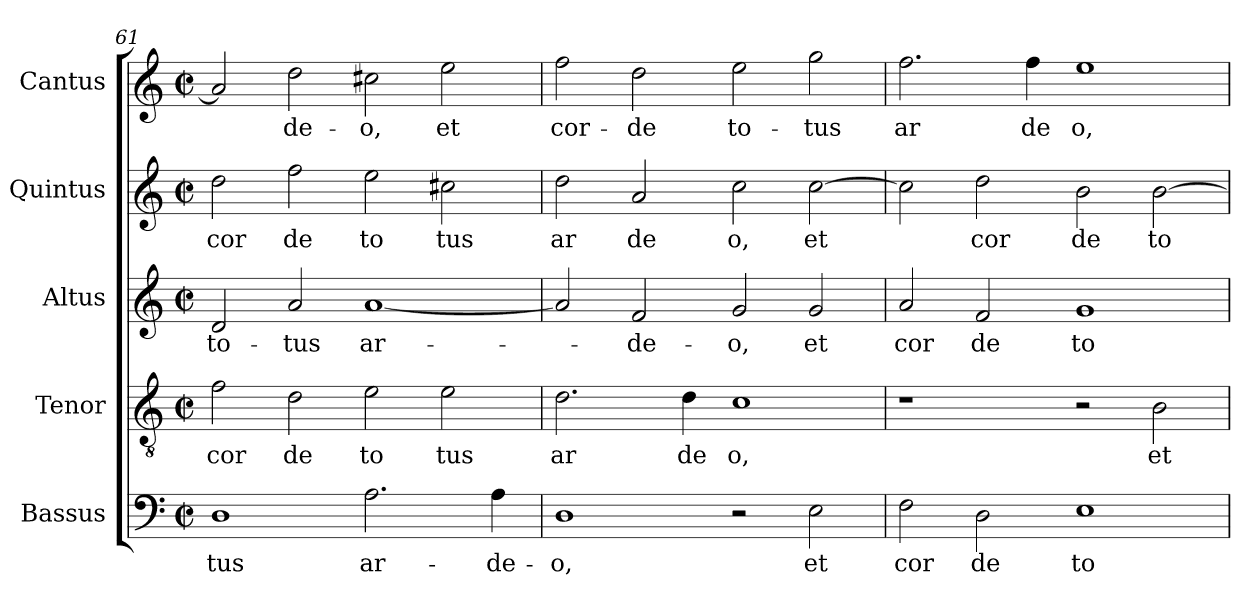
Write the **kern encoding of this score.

**kern	**text	**kern	**text	**kern	**text	**kern	**text	**kern	**text
*part5	*part5	*part4	*part4	*part3	*part3	*part2	*part2	*part1	*part1
*staff5	*staff5	*staff4	*staff4	*staff3	*staff3	*staff2	*staff2	*staff1	*staff1
*I"Bassus	*	*I"Tenor	*	*I"Altus	*	*I"Quintus	*	*I"Cantus	*
*clefF4	*	*clefGv2	*	*clefG2	*	*clefG2	*	*clefG2	*
*M2/2	*	*M2/2	*	*M2/2	*	*M2/2	*	*M2/2	*
*met(c|)	*	*met(c|)	*	*met(c|)	*	*met(c|)	*	*met(c|)	*
=61	=61	=61	=61	=61	=61	=61	=61	=61	=61
!	!LO:LY:b:cj	!	!LO:LY:b:cj	!	!LO:LY:b:cj	!	!LO:LY:b:cj	!	!
1D	-tus	2f\	cor	2d/	to-	2dd\	cor	2a/]	.
!	!	!	!LO:LY:b:cj	!	!LO:LY:b:cj	!	!LO:LY:b:cj	!	!LO:LY:b:cj
.	.	2d\	de	2a/	-tus	2ff\	de	2dd\	-de-
!	!LO:LY:b:cj	!	!LO:LY:b:cj	!	!LO:LY:b:cj	!	!LO:LY:b:cj	!	!LO:LY:b:cj
2.A\	ar-	2e\	to	[<1a	ar-	2ee\	to	2cc#X\	-o,
!	!	!	!LO:LY:b:cj	!	!	!	!LO:LY:b:cj	!	!LO:LY:b:cj
.	.	2e\	tus	.	.	2cc#X\	tus	2ee\	et
!	!LO:LY:b:cj	!	!	!	!	!	!	!	!
4A\	-de-	.	.	.	.	.	.	.	.
=62	=62	=62	=62	=62	=62	=62	=62	=62	=62
!	!LO:LY:b:cj	!	!LO:LY:b:cj	!	!	!	!LO:LY:b:cj	!	!LO:LY:b:cj
1D	-o,	2.d\	ar	2a/]	.	2dd\	ar	2ff\	cor-
!	!	!	!	!	!LO:LY:b:cj	!	!LO:LY:b:cj	!	!LO:LY:b:cj
.	.	.	.	2f/	-de-	2a/	de	2dd\	-de
!	!	!	!LO:LY:b:cj	!	!	!	!	!	!
.	.	4d\	de	.	.	.	.	.	.
!	!	!	!LO:LY:b:cj	!	!LO:LY:b:cj	!	!LO:LY:b:cj	!	!LO:LY:b:cj
2r	.	1c	o,	2g/	-o,	2cc\	o,	2ee\	to-
!	!LO:LY:b:cj	!	!	!	!LO:LY:b:cj	!	!LO:LY:b:cj	!	!LO:LY:b:cj
2E\	et	.	.	2g/	et	[<2cc\	et	2gg\	-tus
!!LO:LB:g=z
=63	=63	=63	=63	=63	=63	=63	=63	=63	=63
!	!LO:LY:b:cj	!	!	!	!LO:LY:b:cj	!	!	!	!LO:LY:b:cj
2F\	cor	1r	.	2a/	cor	2cc\]	.	2.ff\	ar
!	!LO:LY:b:cj	!	!	!	!LO:LY:b:cj	!	!LO:LY:b:cj	!	!
2D\	de	.	.	2f/	de	2dd\	cor	.	.
!	!	!	!	!	!	!	!	!	!LO:LY:b:cj
.	.	.	.	.	.	.	.	4ff\	de
!	!LO:LY:b:cj	!	!	!	!LO:LY:b:cj	!	!LO:LY:b:cj	!	!LO:LY:b:cj
1E	to	2r	.	1g	to	2b\	de	1ee	o,
!	!	!	!LO:LY:b:cj	!	!	!	!LO:LY:b:cj	!	!
.	.	2B\	et	.	.	[>2b\	to	.	.
=	=	=	=	=	=	=	=	=	=
*-	*-	*-	*-	*-	*-	*-	*-	*-	*-
